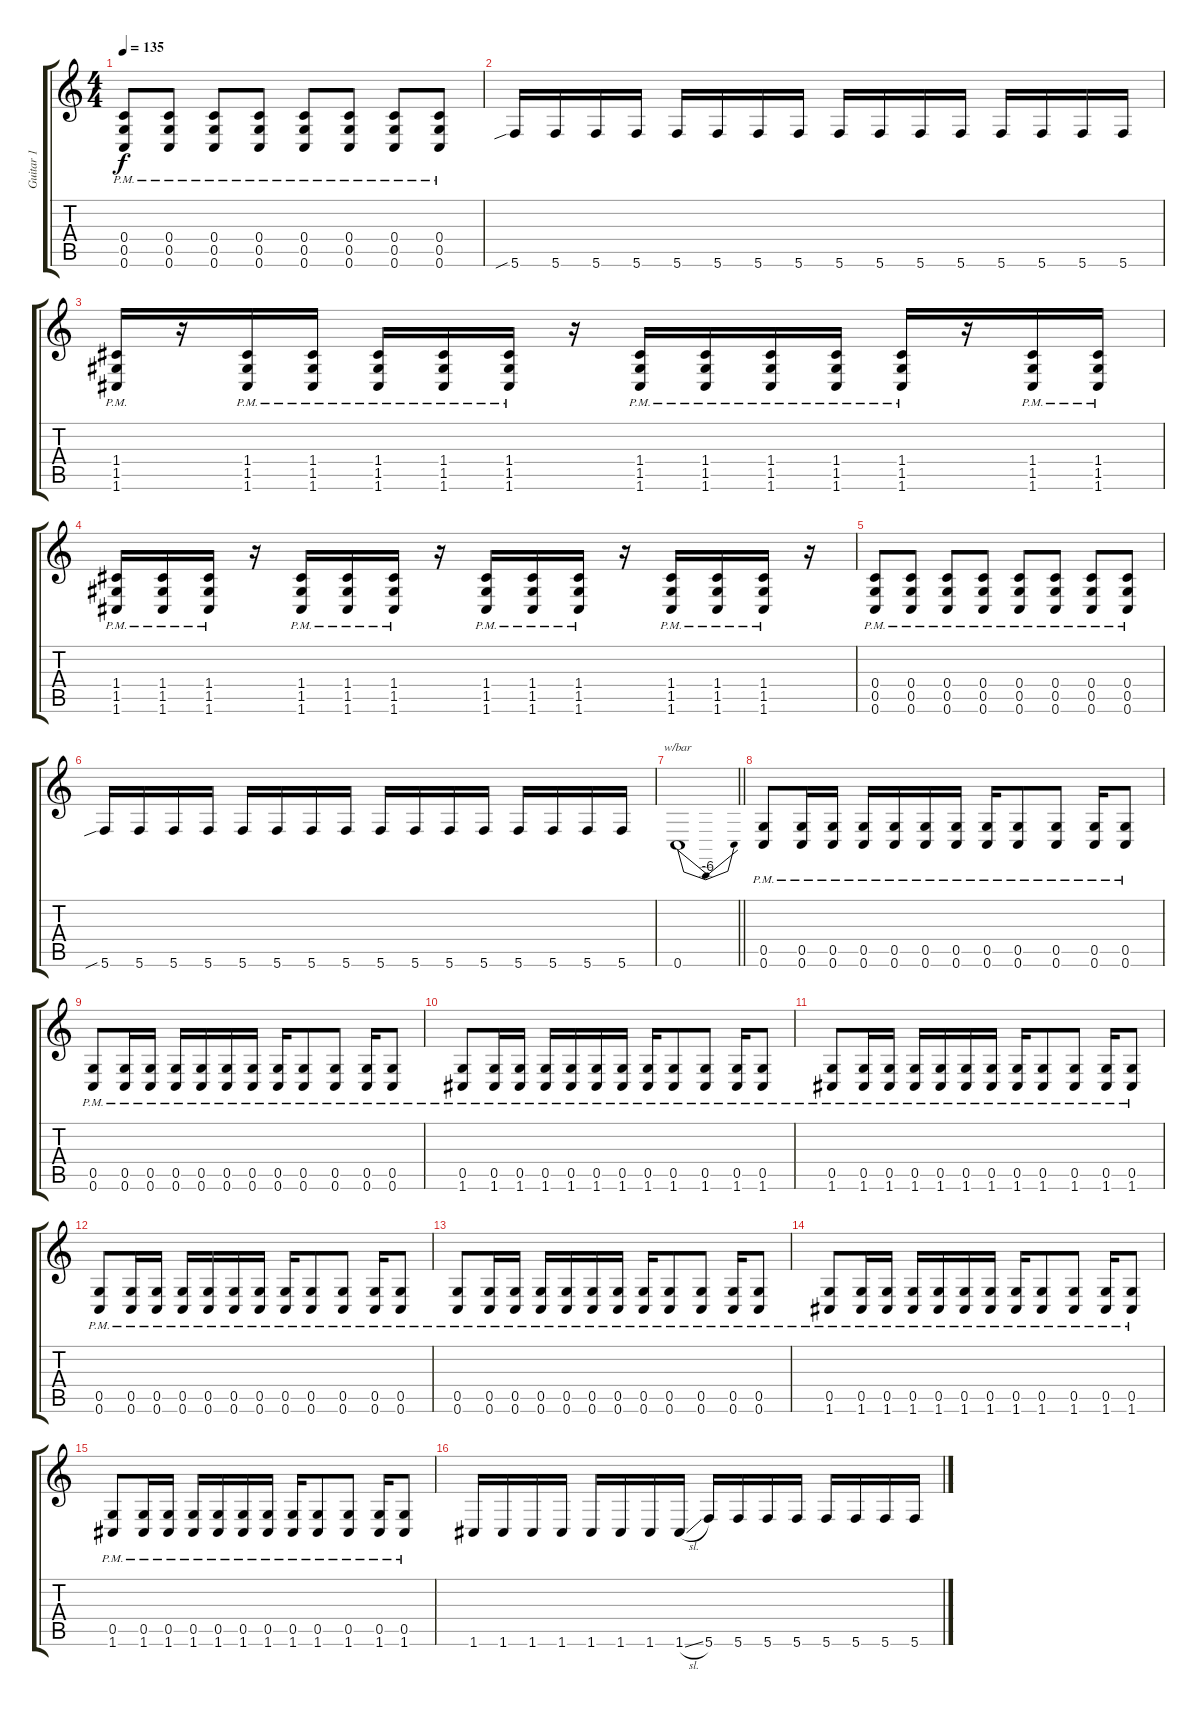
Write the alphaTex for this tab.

\track ("Guitar 1" "Guitar 1") {instrument distortionguitar}
\staff {score tabs}
\tuning (D4 A3 F3 C3 G2 C2) {hide}
\ts (4 4)
\tempo 135
\clef g2
\ks c
(0.4{pm} 0.5{pm} 0.6{pm}).8{dy f} (0.4{pm} 0.5{pm} 0.6{pm}).8 (0.4{pm} 0.5{pm} 0.6{pm}).8 (0.4{pm} 0.5{pm} 0.6{pm}).8 (0.4{pm} 0.5{pm} 0.6{pm}).8 (0.4{pm} 0.5{pm} 0.6{pm}).8 (0.4{pm} 0.5{pm} 0.6{pm}).8 (0.4{pm} 0.5{pm} 0.6{pm}).8 |
5.6{sib}.16 5.6.16 5.6.16 5.6.16 5.6.16 5.6.16 5.6.16 5.6.16 5.6.16 5.6.16 5.6.16 5.6.16 5.6.16 5.6.16 5.6.16 5.6.16 |
(1.4{pm} 1.5{pm} 1.6{pm}).16 r.16 (1.4{pm} 1.5{pm} 1.6{pm}).16 (1.4{pm} 1.5{pm} 1.6{pm}).16 (1.4{pm} 1.5{pm} 1.6{pm}).16 (1.4{pm} 1.5{pm} 1.6{pm}).16 (1.4{pm} 1.5{pm} 1.6{pm}).16 r.16 (1.4{pm} 1.5{pm} 1.6{pm}).16 (1.4{pm} 1.5{pm} 1.6{pm}).16 (1.4{pm} 1.5{pm} 1.6{pm}).16 (1.4{pm} 1.5{pm} 1.6{pm}).16 (1.4{pm} 1.5{pm} 1.6{pm}).16 r.16 (1.4{pm} 1.5{pm} 1.6{pm}).16 (1.4{pm} 1.5{pm} 1.6{pm}).16 |
(1.4{pm} 1.5{pm} 1.6{pm}).16 (1.4{pm} 1.5{pm} 1.6{pm}).16 (1.4{pm} 1.5{pm} 1.6{pm}).16 r.16 (1.4{pm} 1.5{pm} 1.6{pm}).16 (1.4{pm} 1.5{pm} 1.6{pm}).16 (1.4{pm} 1.5{pm} 1.6{pm}).16 r.16 (1.4{pm} 1.5{pm} 1.6{pm}).16 (1.4{pm} 1.5{pm} 1.6{pm}).16 (1.4{pm} 1.5{pm} 1.6{pm}).16 r.16 (1.4{pm} 1.5{pm} 1.6{pm}).16 (1.4{pm} 1.5{pm} 1.6{pm}).16 (1.4{pm} 1.5{pm} 1.6{pm}).16 r.16 |
(0.4{pm} 0.5{pm} 0.6{pm}).8 (0.4{pm} 0.5{pm} 0.6{pm}).8 (0.4{pm} 0.5{pm} 0.6{pm}).8 (0.4{pm} 0.5{pm} 0.6{pm}).8 (0.4{pm} 0.5{pm} 0.6{pm}).8 (0.4{pm} 0.5{pm} 0.6{pm}).8 (0.4{pm} 0.5{pm} 0.6{pm}).8 (0.4{pm} 0.5{pm} 0.6{pm}).8 |
5.6{sib}.16 5.6.16 5.6.16 5.6.16 5.6.16 5.6.16 5.6.16 5.6.16 5.6.16 5.6.16 5.6.16 5.6.16 5.6.16 5.6.16 5.6.16 5.6.16 |
\barLineRight lightlight
0.6.1{tbe (dip default 0 0 30 -24 60 0)} |
\section ("" "")
(0.5{pm} 0.6{pm}).8 (0.5{pm} 0.6{pm}).16 (0.5{pm} 0.6{pm}).16 (0.5{pm} 0.6{pm}).16 (0.5{pm} 0.6{pm}).16 (0.5{pm} 0.6{pm}).16 (0.5{pm} 0.6{pm}).16 (0.5{pm} 0.6{pm}).16 (0.5{pm} 0.6{pm}).8 (0.5{pm} 0.6{pm}).8 (0.5{pm} 0.6{pm}).16 (0.5{pm} 0.6{pm}).8 |
(0.5{pm} 0.6{pm}).8 (0.5{pm} 0.6{pm}).16 (0.5{pm} 0.6{pm}).16 (0.5{pm} 0.6{pm}).16 (0.5{pm} 0.6{pm}).16 (0.5{pm} 0.6{pm}).16 (0.5{pm} 0.6{pm}).16 (0.5{pm} 0.6{pm}).16 (0.5{pm} 0.6{pm}).8 (0.5{pm} 0.6{pm}).8 (0.5{pm} 0.6{pm}).16 (0.5{pm} 0.6{pm}).8 |
(0.5{pm} 1.6{pm}).8 (0.5{pm} 1.6{pm}).16 (0.5{pm} 1.6{pm}).16 (0.5{pm} 1.6{pm}).16 (0.5{pm} 1.6{pm}).16 (0.5{pm} 1.6{pm}).16 (0.5{pm} 1.6{pm}).16 (0.5{pm} 1.6{pm}).16 (0.5{pm} 1.6{pm}).8 (0.5{pm} 1.6{pm}).8 (0.5{pm} 1.6{pm}).16 (0.5{pm} 1.6{pm}).8 |
(0.5{pm} 1.6{pm}).8 (0.5{pm} 1.6{pm}).16 (0.5{pm} 1.6{pm}).16 (0.5{pm} 1.6{pm}).16 (0.5{pm} 1.6{pm}).16 (0.5{pm} 1.6{pm}).16 (0.5{pm} 1.6{pm}).16 (0.5{pm} 1.6{pm}).16 (0.5{pm} 1.6{pm}).8 (0.5{pm} 1.6{pm}).8 (0.5{pm} 1.6{pm}).16 (0.5{pm} 1.6{pm}).8 |
(0.5{pm} 0.6{pm}).8 (0.5{pm} 0.6{pm}).16 (0.5{pm} 0.6{pm}).16 (0.5{pm} 0.6{pm}).16 (0.5{pm} 0.6{pm}).16 (0.5{pm} 0.6{pm}).16 (0.5{pm} 0.6{pm}).16 (0.5{pm} 0.6{pm}).16 (0.5{pm} 0.6{pm}).8 (0.5{pm} 0.6{pm}).8 (0.5{pm} 0.6{pm}).16 (0.5{pm} 0.6{pm}).8 |
(0.5{pm} 0.6{pm}).8 (0.5{pm} 0.6{pm}).16 (0.5{pm} 0.6{pm}).16 (0.5{pm} 0.6{pm}).16 (0.5{pm} 0.6{pm}).16 (0.5{pm} 0.6{pm}).16 (0.5{pm} 0.6{pm}).16 (0.5{pm} 0.6{pm}).16 (0.5{pm} 0.6{pm}).8 (0.5{pm} 0.6{pm}).8 (0.5{pm} 0.6{pm}).16 (0.5{pm} 0.6{pm}).8 |
(0.5{pm} 1.6{pm}).8 (0.5{pm} 1.6{pm}).16 (0.5{pm} 1.6{pm}).16 (0.5{pm} 1.6{pm}).16 (0.5{pm} 1.6{pm}).16 (0.5{pm} 1.6{pm}).16 (0.5{pm} 1.6{pm}).16 (0.5{pm} 1.6{pm}).16 (0.5{pm} 1.6{pm}).8 (0.5{pm} 1.6{pm}).8 (0.5{pm} 1.6{pm}).16 (0.5{pm} 1.6{pm}).8 |
(0.5{pm} 1.6{pm}).8 (0.5{pm} 1.6{pm}).16 (0.5{pm} 1.6{pm}).16 (0.5{pm} 1.6{pm}).16 (0.5{pm} 1.6{pm}).16 (0.5{pm} 1.6{pm}).16 (0.5{pm} 1.6{pm}).16 (0.5{pm} 1.6{pm}).16 (0.5{pm} 1.6{pm}).8 (0.5{pm} 1.6{pm}).8 (0.5{pm} 1.6{pm}).16 (0.5{pm} 1.6{pm}).8 |
1.6.16 1.6.16 1.6.16 1.6.16 1.6.16 1.6.16 1.6.16 1.6{sl}.16 5.6.16 5.6.16 5.6.16 5.6.16 5.6.16 5.6.16 5.6.16 5.6.16
